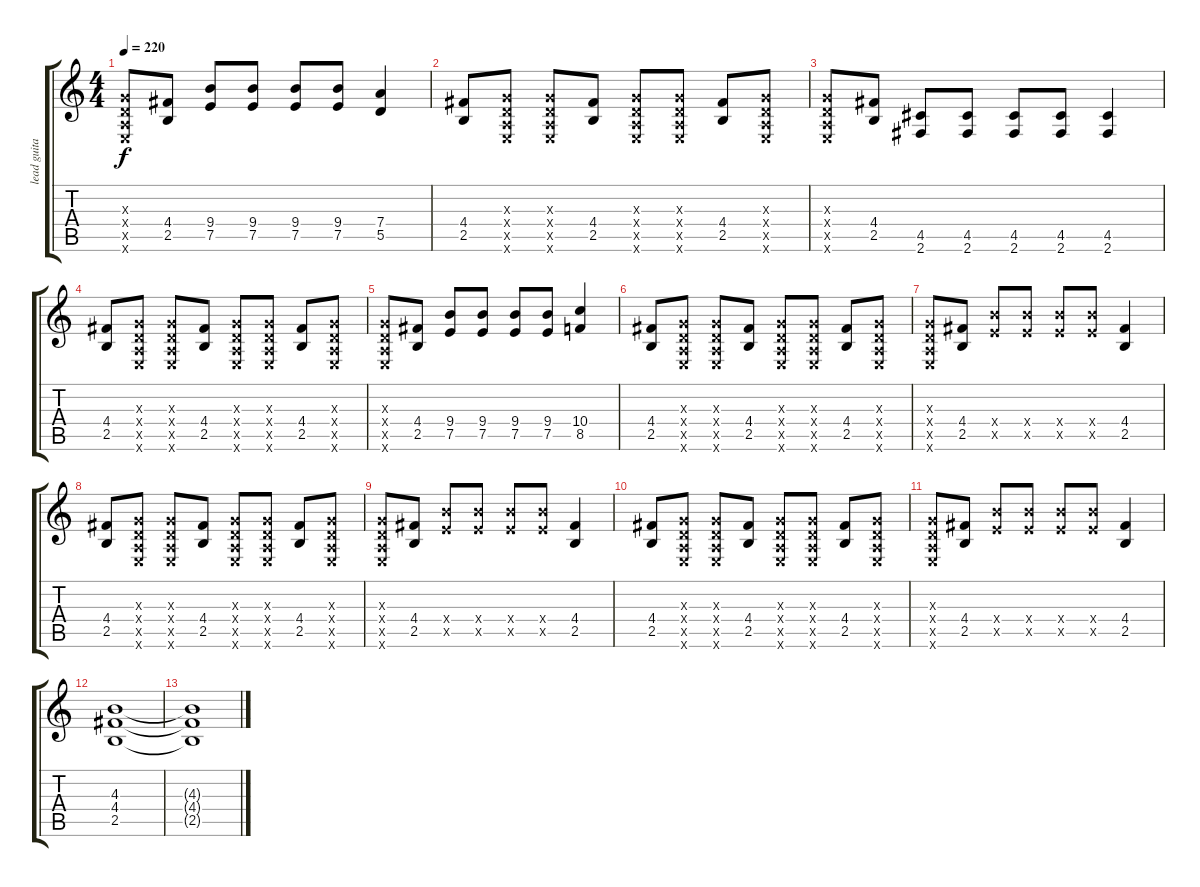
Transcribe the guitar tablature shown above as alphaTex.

\track ("lead guitar" "lead guita") {instrument distortionguitar}
\staff {score tabs}
\tuning (E4 B3 G3 D3 A2 E2) {hide}
\ts (4 4)
\tempo 220
\clef g2
\ks c
(0.3{x} 0.4{x} 0.5{x} 0.6{x}).8{dy f} (4.4 2.5).8 (9.4 7.5).8 (9.4 7.5).8 (9.4 7.5).8 (9.4 7.5).8 (7.4 5.5).4 |
(4.4 2.5).8 (0.3{x} 0.4{x} 0.5{x} 0.6{x}).8 (0.3{x} 0.4{x} 0.5{x} 0.6{x}).8 (4.4 2.5).8 (0.3{x} 0.4{x} 0.5{x} 0.6{x}).8 (0.3{x} 0.4{x} 0.5{x} 0.6{x}).8 (4.4 2.5).8 (0.3{x} 0.4{x} 0.5{x} 0.6{x}).8 |
(0.3{x} 0.4{x} 0.5{x} 0.6{x}).8 (4.4 2.5).8 (4.5 2.6).8 (4.5 2.6).8 (4.5 2.6).8 (4.5 2.6).8 (4.5 2.6).4 |
(4.4 2.5).8 (0.3{x} 0.4{x} 0.5{x} 0.6{x}).8 (0.3{x} 0.4{x} 0.5{x} 0.6{x}).8 (4.4 2.5).8 (0.3{x} 0.4{x} 0.5{x} 0.6{x}).8 (0.3{x} 0.4{x} 0.5{x} 0.6{x}).8 (4.4 2.5).8 (0.3{x} 0.4{x} 0.5{x} 0.6{x}).8 |
(0.3{x} 0.4{x} 0.5{x} 0.6{x}).8 (4.4 2.5).8 (9.4 7.5).8 (9.4 7.5).8 (9.4 7.5).8 (9.4 7.5).8 (10.4 8.5).4 |
(4.4 2.5).8 (0.3{x} 0.4{x} 0.5{x} 0.6{x}).8 (0.3{x} 0.4{x} 0.5{x} 0.6{x}).8 (4.4 2.5).8 (0.3{x} 0.4{x} 0.5{x} 0.6{x}).8 (0.3{x} 0.4{x} 0.5{x} 0.6{x}).8 (4.4 2.5).8 (0.3{x} 0.4{x} 0.5{x} 0.6{x}).8 |
(0.3{x} 0.4{x} 0.5{x} 0.6{x}).8 (4.4 2.5).8 (9.4{x} 7.5{x}).8 (9.4{x} 7.5{x}).8 (9.4{x} 7.5{x}).8 (9.4{x} 7.5{x}).8 (4.4 2.5).4 |
(4.4 2.5).8 (0.3{x} 0.4{x} 0.5{x} 0.6{x}).8 (0.3{x} 0.4{x} 0.5{x} 0.6{x}).8 (4.4 2.5).8 (0.3{x} 0.4{x} 0.5{x} 0.6{x}).8 (0.3{x} 0.4{x} 0.5{x} 0.6{x}).8 (4.4 2.5).8 (0.3{x} 0.4{x} 0.5{x} 0.6{x}).8 |
(0.3{x} 0.4{x} 0.5{x} 0.6{x}).8 (4.4 2.5).8 (9.4{x} 7.5{x}).8 (9.4{x} 7.5{x}).8 (9.4{x} 7.5{x}).8 (9.4{x} 7.5{x}).8 (4.4 2.5).4 |
(4.4 2.5).8 (0.3{x} 0.4{x} 0.5{x} 0.6{x}).8 (0.3{x} 0.4{x} 0.5{x} 0.6{x}).8 (4.4 2.5).8 (0.3{x} 0.4{x} 0.5{x} 0.6{x}).8 (0.3{x} 0.4{x} 0.5{x} 0.6{x}).8 (4.4 2.5).8 (0.3{x} 0.4{x} 0.5{x} 0.6{x}).8 |
(0.3{x} 0.4{x} 0.5{x} 0.6{x}).8 (4.4 2.5).8 (9.4{x} 7.5{x}).8 (9.4{x} 7.5{x}).8 (9.4{x} 7.5{x}).8 (9.4{x} 7.5{x}).8 (4.4 2.5).4 |
(4.3 4.4 2.5).1 |
(4.3{t} 4.4{t} 2.5{t}).1
